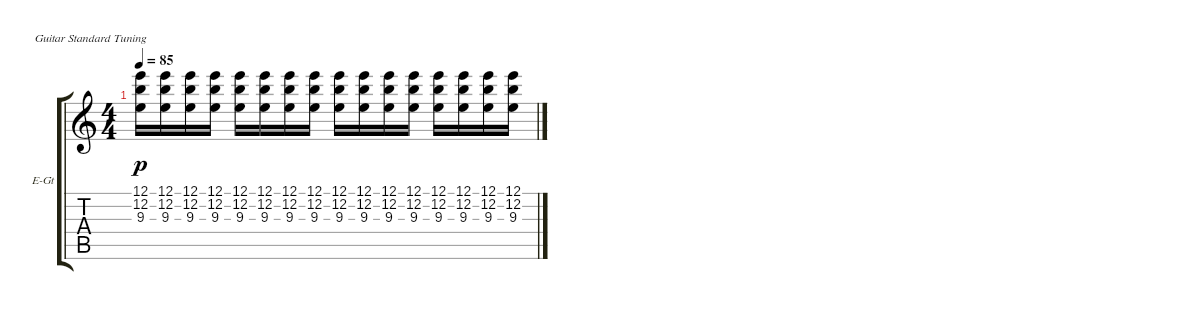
\defaultSystemsLayout 4
\bracketExtendMode groupsimilarinstruments
\firstSystemTrackNameOrientation horizontal
\otherSystemsTrackNameOrientation horizontal
\track ("Dolores" "E-Gt") {instrument electricguitarclean}
\staff {score tabs}
\tuning (E4 B3 G3 D3 A2 E2)
\ts (4 4)
\tempo 85
\clef g2
\ks c
(9.3 12.2 12.1).16{dy p} (9.3 12.2 12.1).16 (9.3 12.2 12.1).16 (9.3 12.2 12.1).16 (9.3 12.2 12.1).16 (9.3 12.2 12.1).16 (9.3 12.2 12.1).16 (9.3 12.2 12.1).16 (9.3 12.2 12.1).16 (9.3 12.2 12.1).16 (9.3 12.2 12.1).16 (9.3 12.2 12.1).16 (9.3 12.2 12.1).16 (9.3 12.2 12.1).16 (9.3 12.2 12.1).16 (9.3 12.2 12.1).16
